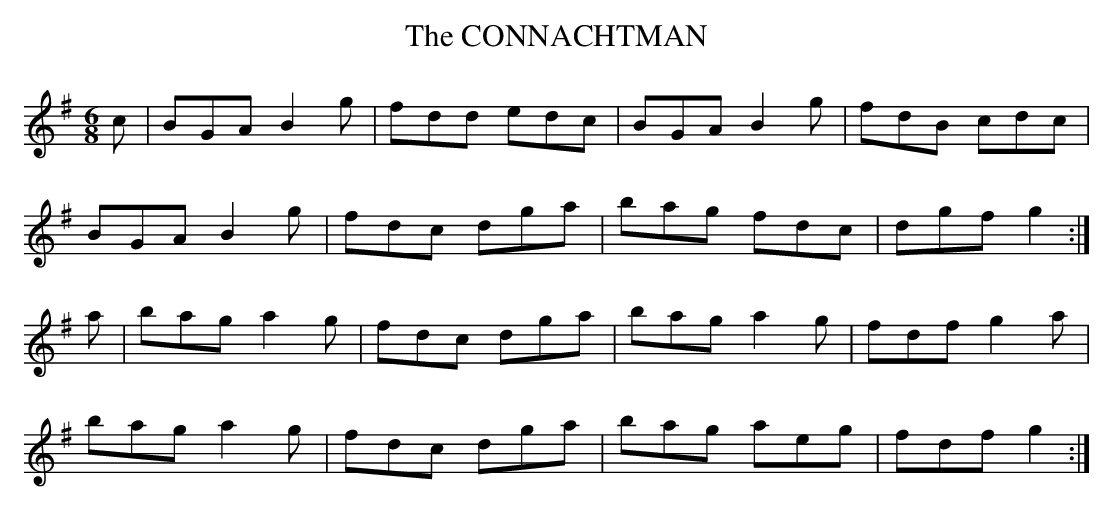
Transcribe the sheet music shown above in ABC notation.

X:1
T:CONNACHTMAN, The
M:6/8
L:1/8
K:G
c|BGA B2g|fdd edc|BGA B2g|fdB cdc|
BGA B2g|fdc dga|bag fdc|dgf g2:|
a|bag a2g|fdc dga|bag a2g|fdf g2a|
bag a2g|fdc dga|bag aeg|fdf g2:|
